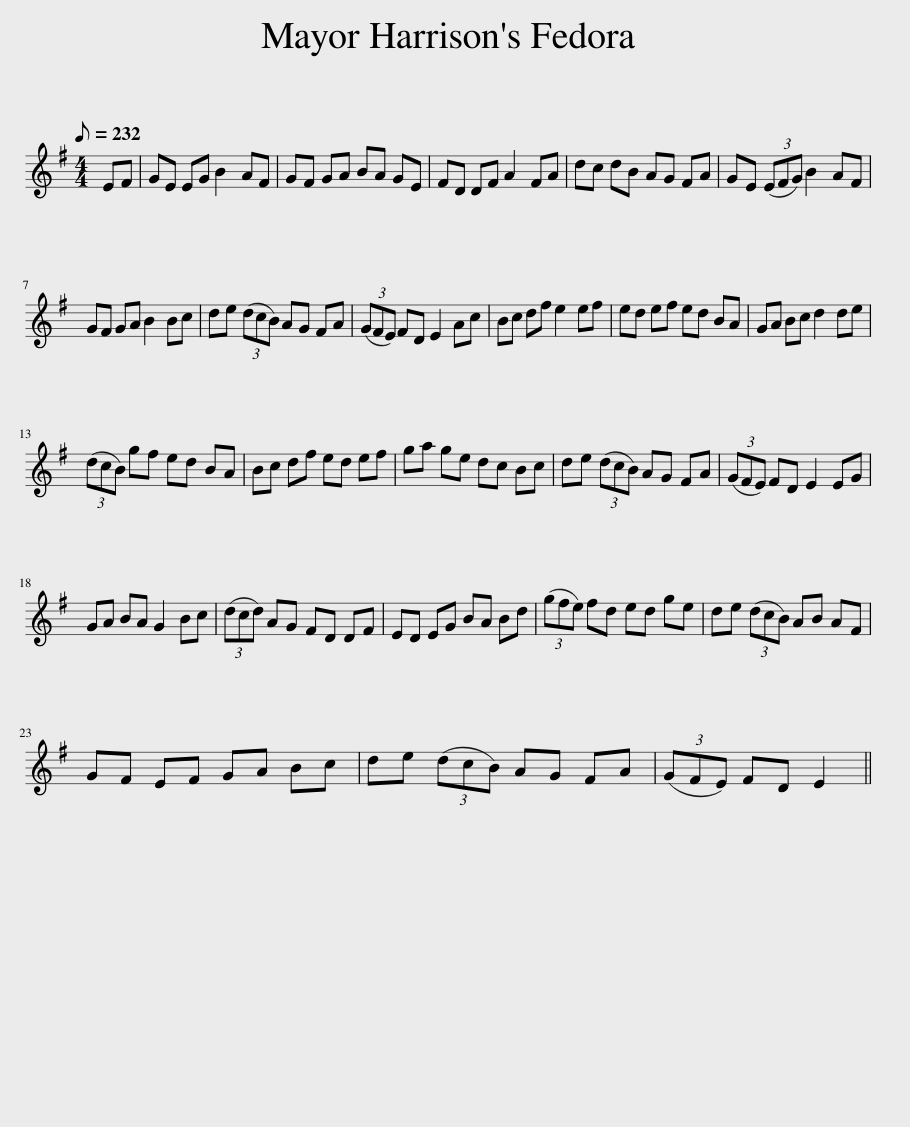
X:1
L:1/8
Q:1/8=232
M:4/4
I:linebreak $
K:Emin
V:1 treble
V:1
 EF | GE EG B2 AF | GF GA BA GE | FD DF A2 FA | dc dB AG FA | %5
 GE (3(EFG) B2 AF |$ GF GA B2 Bc | de (3(dcB) AG FA | (3(GFE) FD E2 Ac | Bc df e2 ef | %10
 ed ef ed BA | GA Bc d2 de |$ (3(dcB) gf ed BA | Bc df ed ef | ga ge dc Bc | %15
 de (3(dcB) AG FA | (3(GFE) FD E2 EG |$ GA BA G2 Bc | (3(dcd) AG FD DF | ED EG BA Bd | %20
 (3(gfe) fd ed ge | de (3(dcB) AB AF |$ GF EF GA Bc | de (3(dcB) AG FA | (3(GFE) FD E2 || %25
